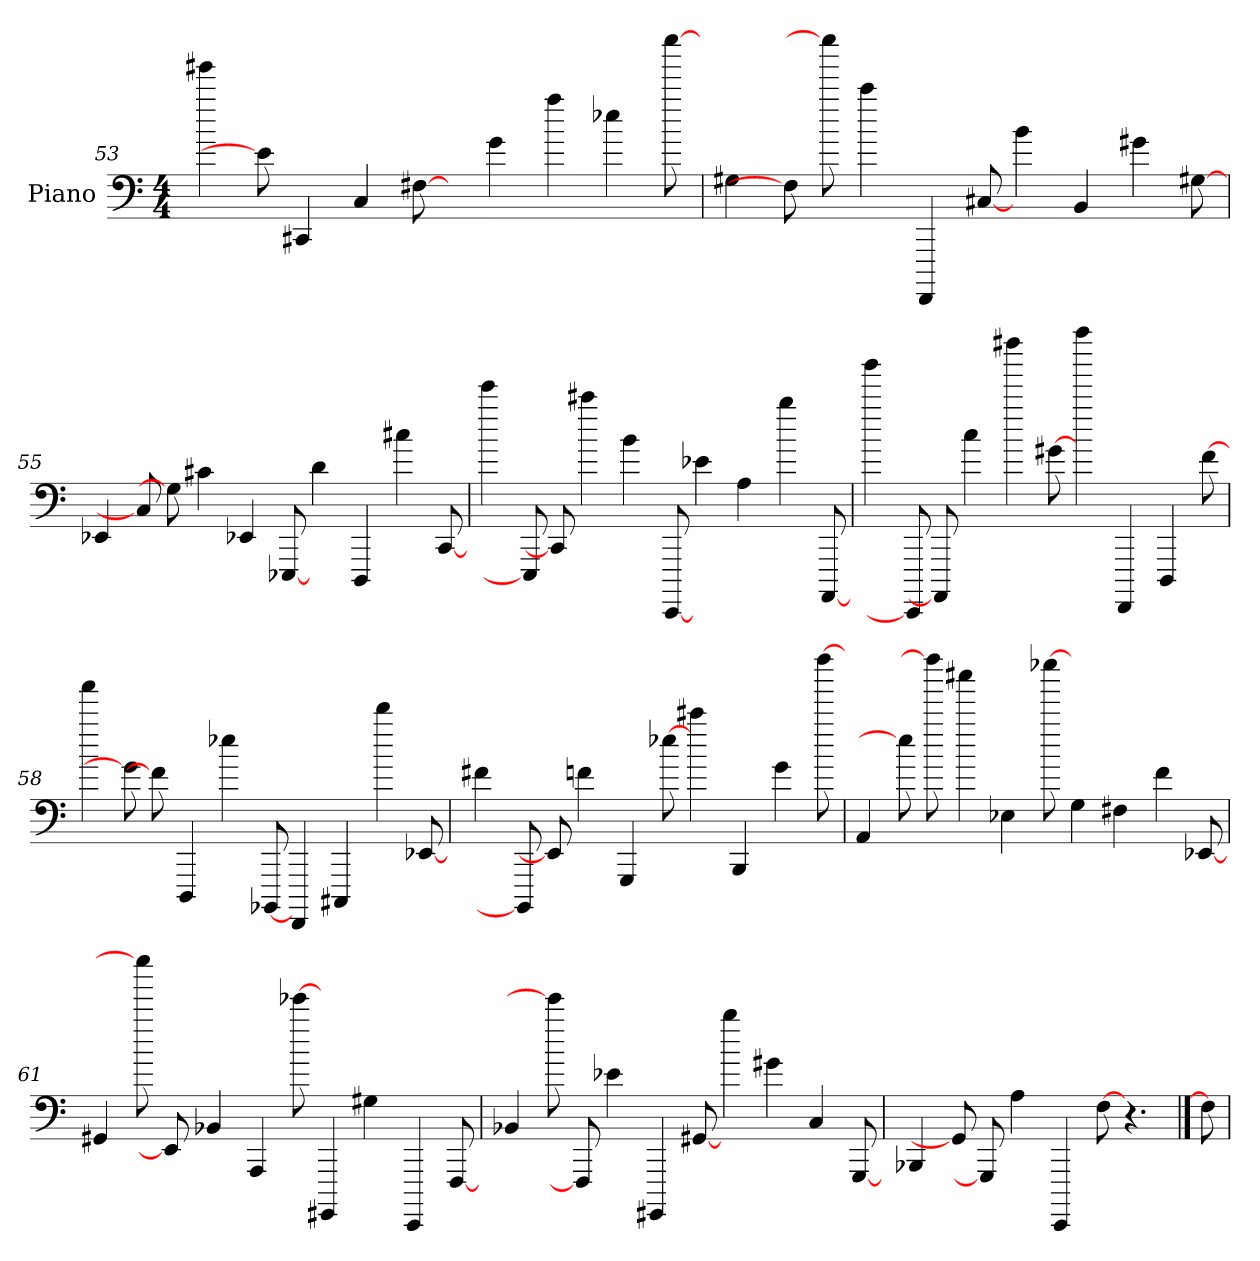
**kern
*part1
*staff1
*I"Piano
*I'Pno
*clefF4
*M4/4
=53
4ggg#X
8e-]
4CC#X
4C
[8F#X
8ryy
4g
4aa
4ee-X
[8eeee
=54
4G#X
8F#]
8eeee]
4ccc
4FFFF
[8C#X
4b
4BB
4g#X
[8G#X
=55
4EE-X
8C#]
8G#]
4c#X
4EE-X
[8EEE-X
4d
4DDD
4cc#X
[8CC
=56
4eee
8EEE-]
8CC]
4ccc#X
4b
[8EEEE
4e-X
4A
4bb
[8AAAA
=57
4bbb
8EEEE]
8AAAA]
4cc
4ffff#X
[8g#X
4aaaa
4FFFF
4DDD
[8f
=58
4aaa
8g#]
8f]
4DDD
4ee-X
[8BBBB-X
4FFFF
4CCC#X
4ddd
[8EE-X
=59
4f#X
8BBBB-]
8EE-]
4f
4GGG
[8ee-X
4ccc#X
4BBB
4g
[8ffff
=60
4AA
8ee-]
8ffff]
4cccc#X
4E-X
[8eeee-X
4G
4F#X
4f
[8EE-X
=61
4GG#X
8eeee-]
8EE-]
4BB-X
4AAA
[8eee-X
4GGGG#X
4G#X
4EEEE
[8FFF
=62
4BB-X
8eee-]
8FFF]
4e-X
4GGGG#X
[8GG#X
4bb
4g#X
4C
[8GGG
=63
4BBB-X
8GG#]
8GGG]
4A
4EEEE
[8F
4.r
==64
8F]
=
*-
